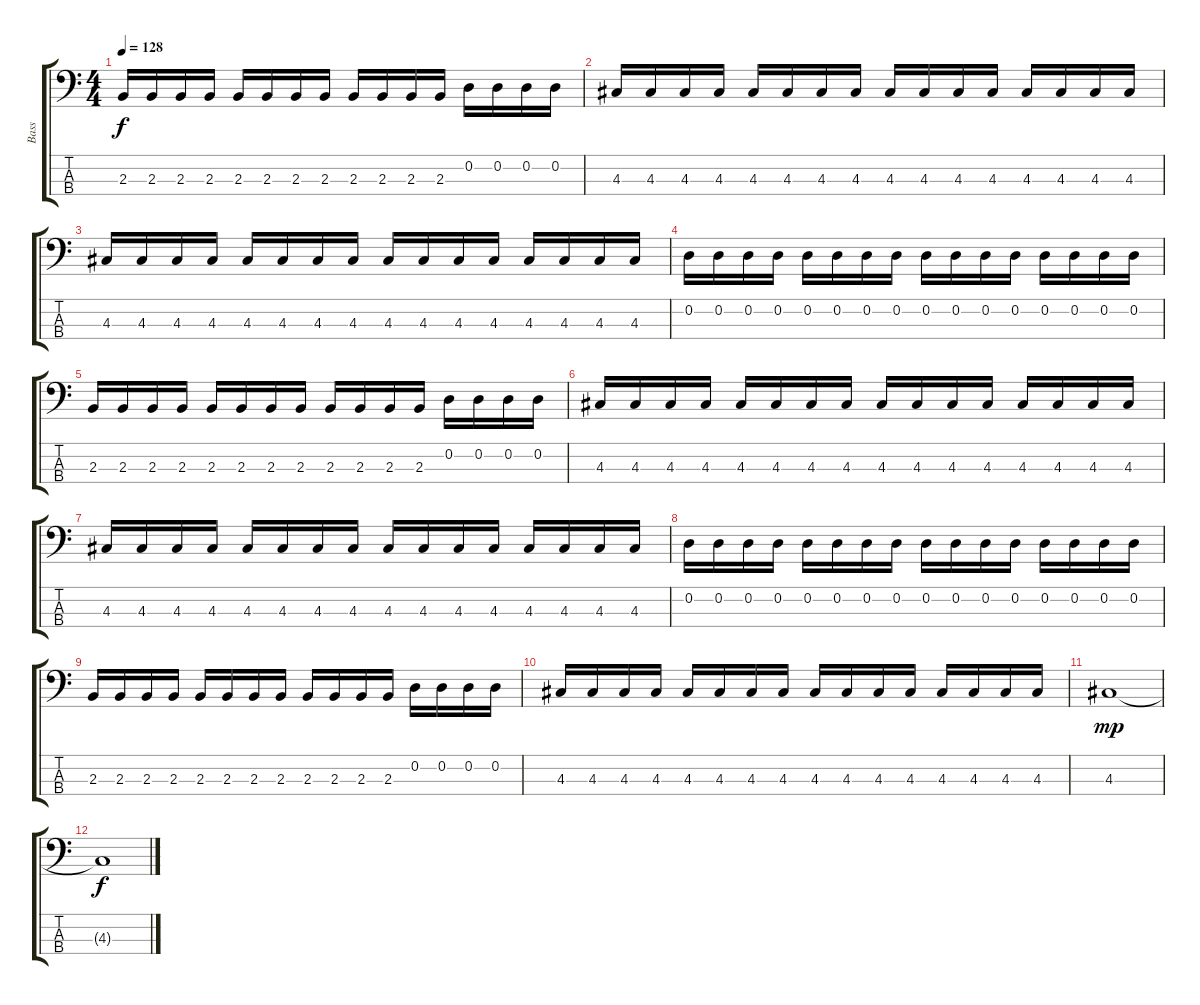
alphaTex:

\track ("Bass" "Bass") {instrument synthbass1}
\staff {score tabs}
\tuning (G2 D2 A1 E1) {hide}
\ts (4 4)
\tempo 128
\clef f4
\ks c
2.3.16{dy f} 2.3.16 2.3.16 2.3.16 2.3.16 2.3.16 2.3.16 2.3.16 2.3.16 2.3.16 2.3.16 2.3.16 0.2.16 0.2.16 0.2.16 0.2.16 |
4.3.16 4.3.16 4.3.16 4.3.16 4.3.16 4.3.16 4.3.16 4.3.16 4.3.16 4.3.16 4.3.16 4.3.16 4.3.16 4.3.16 4.3.16 4.3.16 |
4.3.16{instrument synthbass1} 4.3.16 4.3.16 4.3.16 4.3.16 4.3.16 4.3.16 4.3.16 4.3.16 4.3.16 4.3.16 4.3.16 4.3.16 4.3.16 4.3.16 4.3.16 |
0.2.16{instrument synthbass1} 0.2.16 0.2.16 0.2.16 0.2.16 0.2.16 0.2.16 0.2.16 0.2.16 0.2.16 0.2.16 0.2.16 0.2.16 0.2.16 0.2.16 0.2.16 |
2.3.16 2.3.16 2.3.16 2.3.16 2.3.16 2.3.16 2.3.16 2.3.16 2.3.16 2.3.16 2.3.16 2.3.16 0.2.16 0.2.16 0.2.16 0.2.16 |
4.3.16 4.3.16 4.3.16 4.3.16 4.3.16 4.3.16 4.3.16 4.3.16 4.3.16 4.3.16 4.3.16 4.3.16 4.3.16 4.3.16 4.3.16 4.3.16 |
4.3.16{instrument synthbass1} 4.3.16 4.3.16 4.3.16 4.3.16 4.3.16 4.3.16 4.3.16 4.3.16 4.3.16 4.3.16 4.3.16 4.3.16 4.3.16 4.3.16 4.3.16 |
0.2.16{instrument synthbass1} 0.2.16 0.2.16 0.2.16 0.2.16 0.2.16 0.2.16 0.2.16 0.2.16 0.2.16 0.2.16 0.2.16 0.2.16 0.2.16 0.2.16 0.2.16 |
2.3.16 2.3.16 2.3.16 2.3.16 2.3.16 2.3.16 2.3.16 2.3.16 2.3.16 2.3.16 2.3.16 2.3.16 0.2.16 0.2.16 0.2.16 0.2.16 |
4.3.16 4.3.16 4.3.16 4.3.16 4.3.16 4.3.16 4.3.16 4.3.16 4.3.16 4.3.16 4.3.16 4.3.16 4.3.16 4.3.16 4.3.16 4.3.16 |
4.3.1{dy mp} |
4.3{t}.1{dy f}
